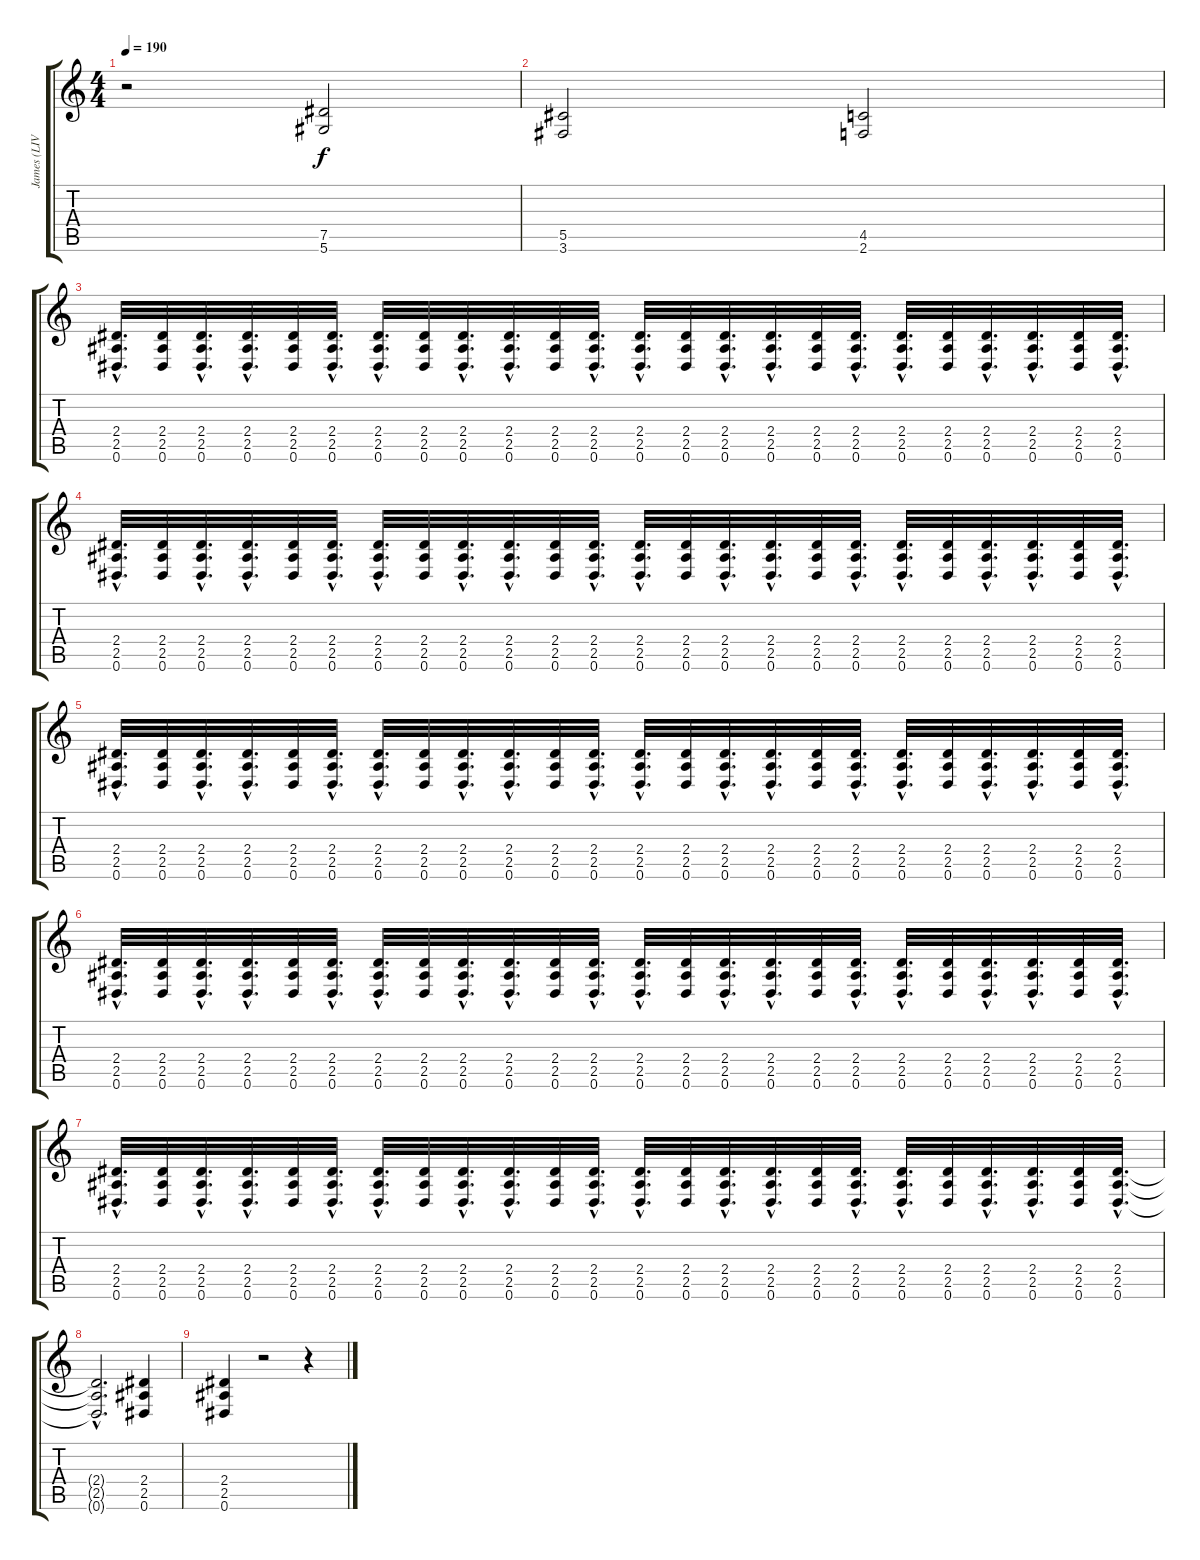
\track ("James (LIVE version)" "James (LIV") {instrument distortionguitar}
\staff {score tabs}
\tuning (Eb4 Bb3 Gb3 Db3 Ab2 Eb2) {hide}
\ts (4 4)
\tempo 190
\clef g2
\ks c
r.2{dy f} (7.5 5.6).2 |
(5.5 3.6).2 (4.5 2.6).2 |
(2.4{hac} 2.5{hac} 0.6{hac}).32{d} (2.4 2.5 0.6).32 (2.4{hac} 2.5{hac} 0.6{hac}).32{d} (2.4{hac} 2.5{hac} 0.6{hac}).32{d} (2.4 2.5 0.6).32 (2.4{hac} 2.5{hac} 0.6{hac}).32{d} (2.4{hac} 2.5{hac} 0.6{hac}).32{d} (2.4 2.5 0.6).32 (2.4{hac} 2.5{hac} 0.6{hac}).32{d} (2.4{hac} 2.5{hac} 0.6{hac}).32{d} (2.4 2.5 0.6).32 (2.4{hac} 2.5{hac} 0.6{hac}).32{d} (2.4{hac} 2.5{hac} 0.6{hac}).32{d} (2.4 2.5 0.6).32 (2.4{hac} 2.5{hac} 0.6{hac}).32{d} (2.4{hac} 2.5{hac} 0.6{hac}).32{d} (2.4 2.5 0.6).32 (2.4{hac} 2.5{hac} 0.6{hac}).32{d} (2.4{hac} 2.5{hac} 0.6{hac}).32{d} (2.4 2.5 0.6).32 (2.4{hac} 2.5{hac} 0.6{hac}).32{d} (2.4{hac} 2.5{hac} 0.6{hac}).32{d} (2.4 2.5 0.6).32 (2.4{hac} 2.5{hac} 0.6{hac}).32{d} |
(2.4{hac} 2.5{hac} 0.6{hac}).32{d} (2.4 2.5 0.6).32 (2.4{hac} 2.5{hac} 0.6{hac}).32{d} (2.4{hac} 2.5{hac} 0.6{hac}).32{d} (2.4 2.5 0.6).32 (2.4{hac} 2.5{hac} 0.6{hac}).32{d} (2.4{hac} 2.5{hac} 0.6{hac}).32{d} (2.4 2.5 0.6).32 (2.4{hac} 2.5{hac} 0.6{hac}).32{d} (2.4{hac} 2.5{hac} 0.6{hac}).32{d} (2.4 2.5 0.6).32 (2.4{hac} 2.5{hac} 0.6{hac}).32{d} (2.4{hac} 2.5{hac} 0.6{hac}).32{d} (2.4 2.5 0.6).32 (2.4{hac} 2.5{hac} 0.6{hac}).32{d} (2.4{hac} 2.5{hac} 0.6{hac}).32{d} (2.4 2.5 0.6).32 (2.4{hac} 2.5{hac} 0.6{hac}).32{d} (2.4{hac} 2.5{hac} 0.6{hac}).32{d} (2.4 2.5 0.6).32 (2.4{hac} 2.5{hac} 0.6{hac}).32{d} (2.4{hac} 2.5{hac} 0.6{hac}).32{d} (2.4 2.5 0.6).32 (2.4{hac} 2.5{hac} 0.6{hac}).32{d} |
(2.4{hac} 2.5{hac} 0.6{hac}).32{d} (2.4 2.5 0.6).32 (2.4{hac} 2.5{hac} 0.6{hac}).32{d} (2.4{hac} 2.5{hac} 0.6{hac}).32{d} (2.4 2.5 0.6).32 (2.4{hac} 2.5{hac} 0.6{hac}).32{d} (2.4{hac} 2.5{hac} 0.6{hac}).32{d} (2.4 2.5 0.6).32 (2.4{hac} 2.5{hac} 0.6{hac}).32{d} (2.4{hac} 2.5{hac} 0.6{hac}).32{d} (2.4 2.5 0.6).32 (2.4{hac} 2.5{hac} 0.6{hac}).32{d} (2.4{hac} 2.5{hac} 0.6{hac}).32{d} (2.4 2.5 0.6).32 (2.4{hac} 2.5{hac} 0.6{hac}).32{d} (2.4{hac} 2.5{hac} 0.6{hac}).32{d} (2.4 2.5 0.6).32 (2.4{hac} 2.5{hac} 0.6{hac}).32{d} (2.4{hac} 2.5{hac} 0.6{hac}).32{d} (2.4 2.5 0.6).32 (2.4{hac} 2.5{hac} 0.6{hac}).32{d} (2.4{hac} 2.5{hac} 0.6{hac}).32{d} (2.4 2.5 0.6).32 (2.4{hac} 2.5{hac} 0.6{hac}).32{d} |
(2.4{hac} 2.5{hac} 0.6{hac}).32{d} (2.4 2.5 0.6).32 (2.4{hac} 2.5{hac} 0.6{hac}).32{d} (2.4{hac} 2.5{hac} 0.6{hac}).32{d} (2.4 2.5 0.6).32 (2.4{hac} 2.5{hac} 0.6{hac}).32{d} (2.4{hac} 2.5{hac} 0.6{hac}).32{d} (2.4 2.5 0.6).32 (2.4{hac} 2.5{hac} 0.6{hac}).32{d} (2.4{hac} 2.5{hac} 0.6{hac}).32{d} (2.4 2.5 0.6).32 (2.4{hac} 2.5{hac} 0.6{hac}).32{d} (2.4{hac} 2.5{hac} 0.6{hac}).32{d} (2.4 2.5 0.6).32 (2.4{hac} 2.5{hac} 0.6{hac}).32{d} (2.4{hac} 2.5{hac} 0.6{hac}).32{d} (2.4 2.5 0.6).32 (2.4{hac} 2.5{hac} 0.6{hac}).32{d} (2.4{hac} 2.5{hac} 0.6{hac}).32{d} (2.4 2.5 0.6).32 (2.4{hac} 2.5{hac} 0.6{hac}).32{d} (2.4{hac} 2.5{hac} 0.6{hac}).32{d} (2.4 2.5 0.6).32 (2.4{hac} 2.5{hac} 0.6{hac}).32{d} |
(2.4{hac} 2.5{hac} 0.6{hac}).32{d} (2.4 2.5 0.6).32 (2.4{hac} 2.5{hac} 0.6{hac}).32{d} (2.4{hac} 2.5{hac} 0.6{hac}).32{d} (2.4 2.5 0.6).32 (2.4{hac} 2.5{hac} 0.6{hac}).32{d} (2.4{hac} 2.5{hac} 0.6{hac}).32{d} (2.4 2.5 0.6).32 (2.4{hac} 2.5{hac} 0.6{hac}).32{d} (2.4{hac} 2.5{hac} 0.6{hac}).32{d} (2.4 2.5 0.6).32 (2.4{hac} 2.5{hac} 0.6{hac}).32{d} (2.4{hac} 2.5{hac} 0.6{hac}).32{d} (2.4 2.5 0.6).32 (2.4{hac} 2.5{hac} 0.6{hac}).32{d} (2.4{hac} 2.5{hac} 0.6{hac}).32{d} (2.4 2.5 0.6).32 (2.4{hac} 2.5{hac} 0.6{hac}).32{d} (2.4{hac} 2.5{hac} 0.6{hac}).32{d} (2.4 2.5 0.6).32 (2.4{hac} 2.5{hac} 0.6{hac}).32{d} (2.4{hac} 2.5{hac} 0.6{hac}).32{d} (2.4 2.5 0.6).32 (2.4{hac} 2.5{hac} 0.6{hac}).32{d} |
(2.4{hac t} 2.5{hac t} 0.6{hac t}).2{d} (2.4 2.5 0.6).4 |
(2.4 2.5 0.6).4 r.2 r.4
